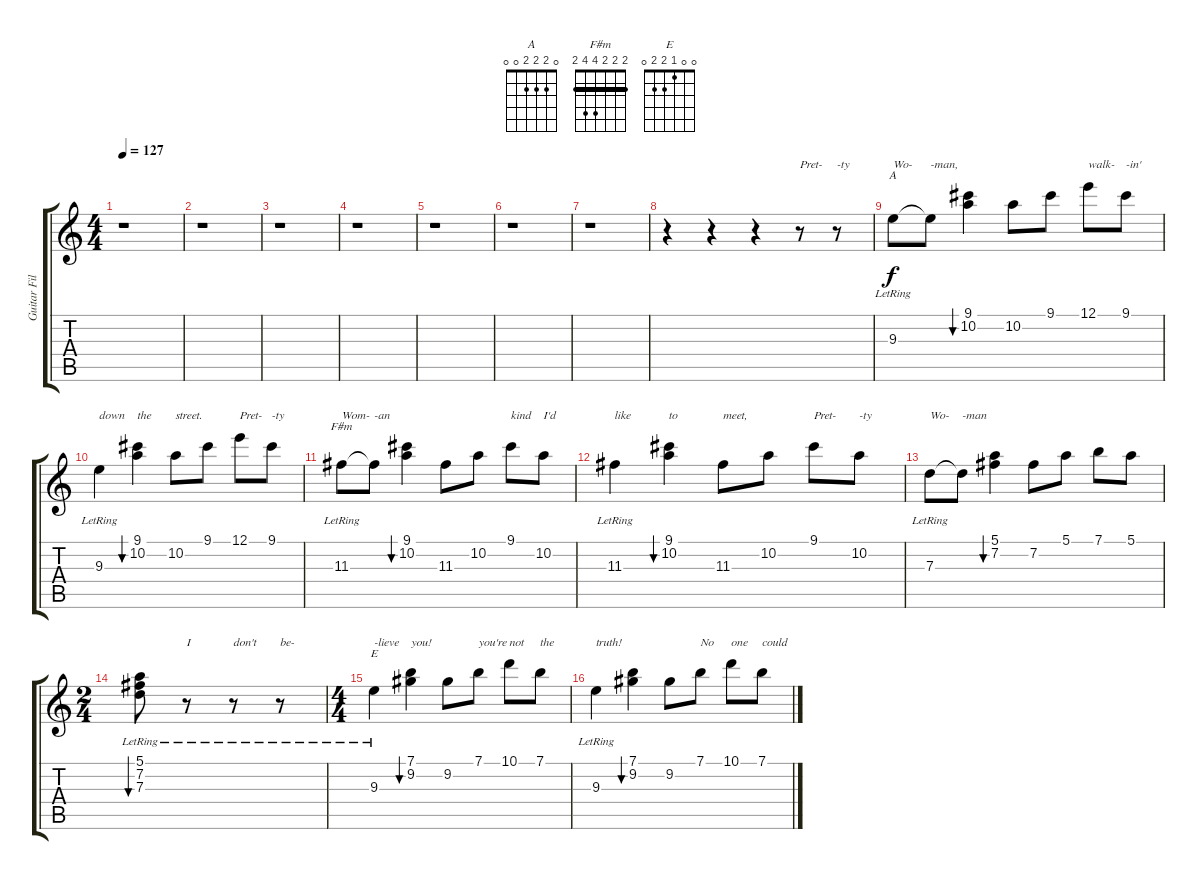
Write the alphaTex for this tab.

\track ("Guitar Fills" "Guitar Fil") {instrument electricguitarjazz}
\staff {score tabs}
\tuning (E4 B3 G3 D3 A2 E2) {hide}
\chord ("A" 0 2 2 2 0 0)
\chord ("F#m" 2 2 2 4 4 2) {barre 2}
\chord ("E" 0 0 1 2 2 0)
\ts (4 4)
\tempo 127
\clef g2
\ks c
r.1{dy f instrument electricguitarjazz} |
r.1 |
r.1 |
r.1 |
r.1 |
r.1 |
r.1 |
r.4 r.4 r.4 r.8{txt "Pret-"} r.8{txt "-ty"} |
9.3{lr}.8{ch "A" txt "Wo-"} 9.3{t}.8{txt "-man,"} (9.1 10.2).4{bu 120} 10.2.8 9.1.8 12.1.8{txt "walk-"} 9.1.8{txt "-in'"} |
9.3{lr}.4{txt "down"} (9.1 10.2).4{bu 120 txt "the"} 10.2.8{txt "street."} 9.1.8 12.1.8{txt "Pret-"} 9.1.8{txt "-ty"} |
11.3{lr}.8{ch "F#m" txt "Wom-"} 11.3{t}.8{txt "-an"} (9.1 10.2).4{bu 120} 11.3.8 10.2.8 9.1.8{txt "kind"} 10.2.8{txt "I'd"} |
11.3{lr}.4{txt "like"} (9.1 10.2).4{bu 120 txt "to"} 11.3.8{txt "meet,"} 10.2.8 9.1.8{txt "Pret-"} 10.2.8{txt "-ty"} |
7.3{lr}.8{txt "Wo-"} 7.3{t}.8{txt "-man"} (5.1 7.2).4{bu 120} 7.2.8 5.1.8 7.1.8 5.1.8 |
\ts (2 4)
(5.1{lr} 7.2{lr} 7.3).8{bu 120} r.8{txt "I"} r.8{txt "don't"} r.8{txt "be-"} |
\ts (4 4)
9.3{lr}.4{ch "E" txt "-lieve"} (7.1 9.2).4{bu 120 txt "you!"} 9.2.8 7.1.8{txt "you're"} 10.1.8{txt "not"} 7.1.8{txt "the"} |
9.3{lr}.4{txt "truth!"} (7.1 9.2).4{bu 120} 9.2.8 7.1.8{txt "No"} 10.1.8{txt "one"} 7.1.8{txt "could"}
